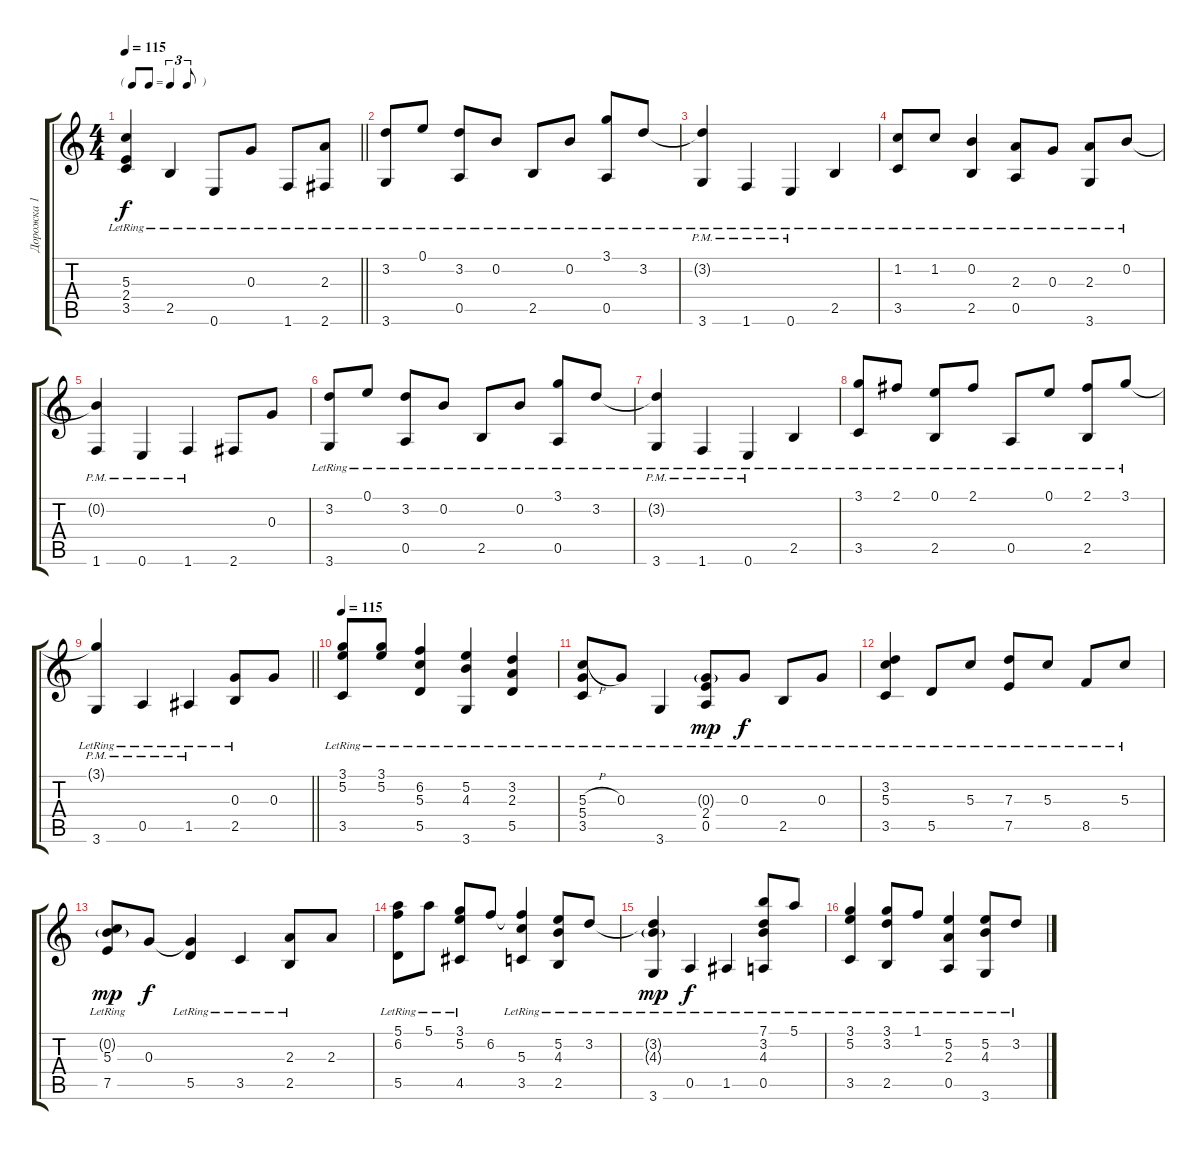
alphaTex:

\track ("Дорожка 1" "Дорожка 1") {instrument acousticguitarsteel}
\staff {score tabs}
\tuning (E4 B3 G3 D3 A2 E2) {hide}
\ts (4 4)
\tf triplet8th
\tempo 115
\clef g2
\barLineRight lightlight
\ks c
(5.3{lr} 2.4{lr} 3.5{lr}).4{dy f} 2.5{lr}.4 0.6{lr}.8 0.3{lr}.8 1.6{lr}.8 (2.3{lr} 2.6{lr}).8 |
(3.2{lr} 3.6{lr}).8 0.1{lr}.8 (3.2{lr} 0.5{lr}).8 0.2{lr}.8 2.5{lr}.8 0.2{lr}.8 (3.1{lr} 0.5{lr}).8 3.2{lr}.8 |
(3.2{t} 3.6{pm lr}).4 1.6{pm lr}.4 0.6{pm lr}.4 2.5{lr}.4 |
(1.2{lr} 3.5{lr}).8 1.2{lr}.8 (0.2{lr} 2.5{lr}).4 (2.3{lr} 0.5{lr}).8 0.3{lr}.8 (2.3{lr} 3.6{lr}).8 0.2{lr}.8 |
(0.2{t} 1.6{pm}).4 0.6{pm}.4 1.6{pm}.4 2.6.8 0.3.8 |
(3.2{lr} 3.6{lr}).8 0.1{lr}.8 (3.2{lr} 0.5{lr}).8 0.2{lr}.8 2.5{lr}.8 0.2{lr}.8 (3.1{lr} 0.5{lr}).8 3.2{lr}.8 |
(3.2{t} 3.6{pm lr}).4 1.6{pm lr}.4 0.6{pm lr}.4 2.5{lr}.4 |
(3.1{lr} 3.5{lr}).8 2.1{lr}.8 (0.1{lr} 2.5{lr}).8 2.1{lr}.8 0.5{lr}.8 0.1{lr}.8 (2.1{lr} 2.5{lr}).8 3.1{lr}.8 |
\barLineRight lightlight
(3.1{t} 3.6{pm lr}).4 0.5{pm lr}.4 1.5{pm lr}.4 (0.3{lr} 2.5{lr}).8 0.3.8 |
\tempo 115
(3.1{lr} 5.2{lr} 3.5{lr}).8 (3.1{lr} 5.2{lr}).8 (6.2{lr} 5.3{lr} 5.5{lr}).4 (5.2{lr} 4.3{lr} 3.6{lr}).4 (3.2{lr} 2.3{lr} 5.5{lr}).4 |
(5.3{h lr} 5.4{lr} 3.5{lr}).8 0.3{lr}.8 3.6{lr}.4 (0.3{g lr} 2.4{lr} 0.5{lr}).8{dy mp} 0.3{lr}.8{dy f} 2.5{lr}.8 0.3{lr}.8 |
(3.2{lr} 5.3{lr} 3.5{lr}).4 5.5{lr}.8 5.3{lr}.8 (7.3{lr} 7.5{lr}).8 5.3{lr}.8 8.5{lr}.8 5.3{lr}.8 |
(0.2{g lr} 5.3{lr} 7.5{lr}).8{dy mp} 0.3.8{dy f} (0.3{t} 5.5{lr}).4 3.5{lr}.4 (2.3{lr} 2.5{lr}).8 2.3.8 |
(5.1{lr} 6.2{lr} 5.5{lr}).8 5.1{lr}.8 (3.1{lr} 5.2{lr} 4.5{lr}).8 6.2.8 (6.2{t} 5.3{lr} 3.5{lr}).4 (5.2{lr} 4.3{lr} 2.5{lr}).8 3.2{lr}.8 |
(3.2{t} 4.3{g lr} 3.6{lr}).4{dy mp} 0.5{lr}.4{dy f} 1.5{lr}.4 (7.1{lr} 3.2{lr} 4.3{lr} 0.5{lr}).8 5.1{lr}.8 |
(3.1{lr} 5.2{lr} 3.5{lr}).4 (3.1{lr} 3.2{lr} 2.5{lr}).8 1.1{lr}.8 (5.2{lr} 2.3{lr} 0.5{lr}).4 (5.2{lr} 4.3{lr} 3.6{lr}).8 3.2{lr}.8
